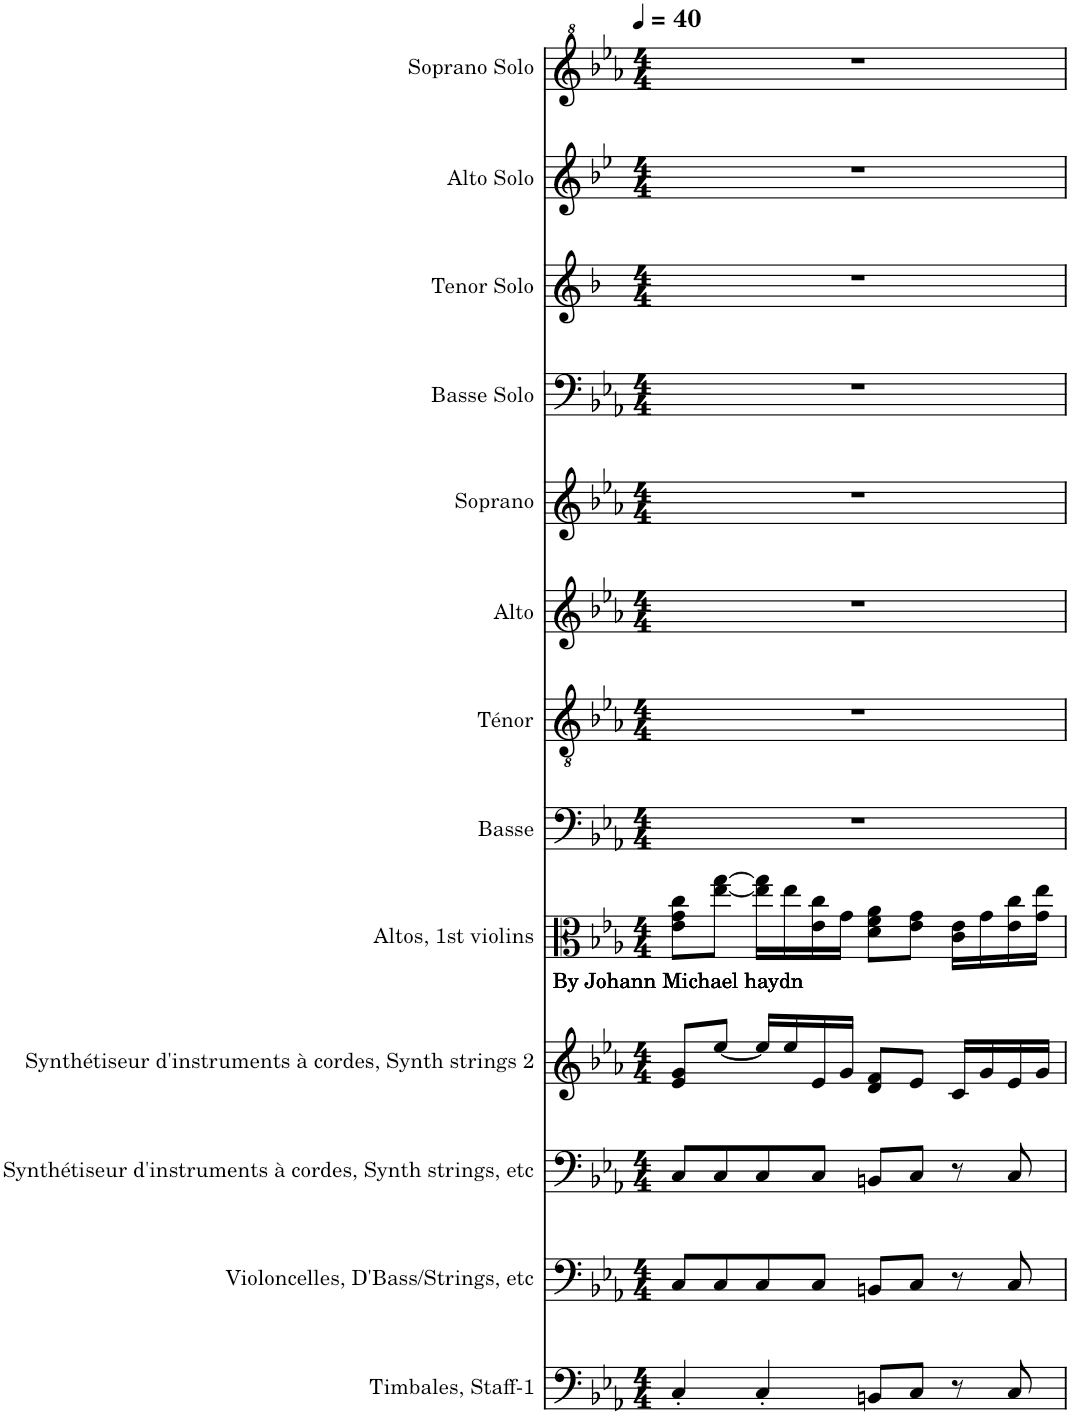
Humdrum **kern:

**kern	**kern	**kern	**kern	**kern	**text	**kern	**kern	**kern	**kern	**kern	**kern	**kern	**kern
*part13	*part12	*part11	*part10	*part9	*part9	*part8	*part7	*part6	*part5	*part4	*part3	*part2	*part1
*staff13	*staff12	*staff11	*staff10	*staff9	*staff9	*staff8	*staff7	*staff6	*staff5	*staff4	*staff3	*staff2	*staff1
*I"Timbales, Staff-1	*I"Violoncelles, D'Bass/Strings, etc	*I"Synthétiseur d'instruments à cordes, Synth strings, etc	*I"Synthétiseur d'instruments à cordes, Synth strings 2	*I"Altos, 1st violins	*	*I"Basse	*I"Ténor	*I"Alto	*I"Soprano	*I"Basse Solo	*I"Tenor Solo	*I"Alto Solo	*I"Soprano Solo
*I'Timb.	*I'Vlcs	*I'Synth.	*I'Synth.	*I'Alt.	*	*I'B.	*I'T.	*I'A.	*I'S.	*I'Bas S	*I'Ten S	*I'Alt S	*I'Sop S
*clefF4	*clefF4	*clefF4	*clefG2	*clefC3	*	*clefF4	*clefGv2	*clefG2	*clefG2	*clefF4	*clefG2	*clefG2	*clefG^2
*	*	*	*	*	*	*	*	*	*	*	*Trd8c14	*Trd4c7	*
*k[b-e-a-]	*k[b-e-a-]	*k[b-e-a-]	*k[b-e-a-]	*k[b-e-a-]	*	*k[b-e-a-]	*k[b-e-a-]	*k[b-e-a-]	*k[b-e-a-]	*k[b-e-a-]	*k[b-]	*k[b-e-]	*k[b-e-a-]
*M4/4	*M4/4	*M4/4	*M4/4	*M4/4	*	*M4/4	*M4/4	*M4/4	*M4/4	*M4/4	*M4/4	*M4/4	*M4/4
*MM40	*MM40	*MM40	*MM40	*MM40	*	*MM40	*MM40	*MM40	*MM40	*MM40	*MM40	*MM40	*MM40
=1	=1	=1	=1	=1	=1	=1	=1	=1	=1	=1	=1	=1	=1
!	!	!	!	!	!LO:LY:b	!	!	!	!	!	!	!	!
4C'/	8C/L	8C/L	8e-/ 8g/L	8e-\ 8g\ 8cc\L	By Johann Michael haydn	1r	1r	1r	1r	1r	1r	1r	1r
.	8C/	8C/	[8ee-/J	[8ee-\ [8gg\J	.	.	.	.	.	.	.	.	.
4C'/	8C/	8C/	16ee-/LL]	16ee-\] 16gg\]LL	.	.	.	.	.	.	.	.	.
.	.	.	16ee-/	16ee-\	.	.	.	.	.	.	.	.	.
.	8C/J	8C/J	16e-/	16e-\ 16cc\	.	.	.	.	.	.	.	.	.
.	.	.	16g/JJ	16g\JJ	.	.	.	.	.	.	.	.	.
8BBn/L	8BBn/L	8BBn/L	8d/ 8f/L	8d\ 8f\ 8a-\L	.	.	.	.	.	.	.	.	.
8C/J	8C/J	8C/J	8e-/J	8e-\ 8g\J	.	.	.	.	.	.	.	.	.
8r	8r	8r	16c/LL	16c\ 16e-\LL	.	.	.	.	.	.	.	.	.
.	.	.	16g/	16g\	.	.	.	.	.	.	.	.	.
8C/	8C/	8C/	16e-/	16e-\ 16cc\	.	.	.	.	.	.	.	.	.
.	.	.	16g/JJ	16g\ 16ee-\JJ	.	.	.	.	.	.	.	.	.
=	=	=	=	=	=	=	=	=	=	=	=	=	=
*-	*-	*-	*-	*-	*-	*-	*-	*-	*-	*-	*-	*-	*-
